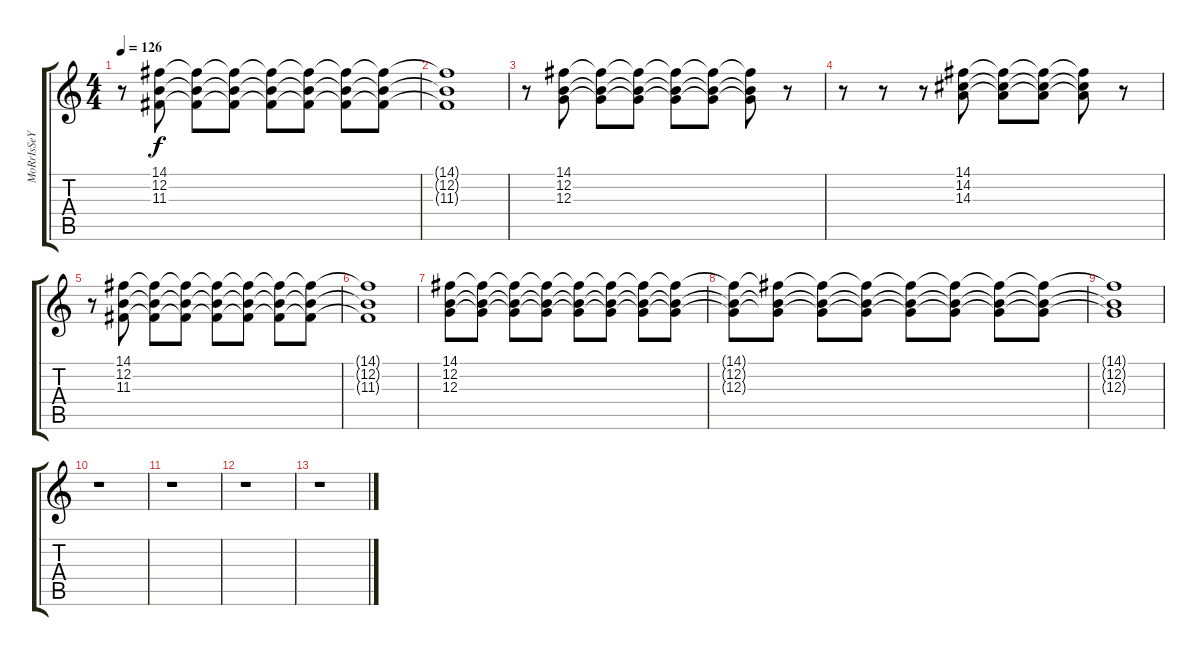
\track ("MoRrIsSeY" "MoRrIsSeY") {instrument flute}
\staff {score tabs}
\tuning (E4 B3 G3 D3 A2 E2) {hide}
\ts (4 4)
\tempo 126
\clef g2
\ks c
r.8{dy f volume 0 instrument fx4atmosphere} (14.1 12.2 11.3).8{volume 5} (14.1{t} 12.2{t} 11.3{t}).8 (14.1{t} 12.2{t} 11.3{t}).8{volume 8} (14.1{t} 12.2{t} 11.3{t}).8 (14.1{t} 12.2{t} 11.3{t}).8 (14.1{t} 12.2{t} 11.3{t}).8 (14.1{t} 12.2{t} 11.3{t}).8 |
(14.1{t} 12.2{t} 11.3{t}).1 |
r.8{volume 0 instrument fx4atmosphere} (14.1 12.2 12.3).8{volume 5} (14.1{t} 12.2{t} 12.3{t}).8 (14.1{t} 12.2{t} 12.3{t}).8{volume 7} (14.1{t} 12.2{t} 12.3{t}).8 (14.1{t} 12.2{t} 12.3{t}).8 (14.1{t} 12.2{t} 12.3{t}).8 r.8{volume 0} |
r.8 r.8 r.8 (14.1 14.2 14.3).8{volume 7} (14.1{t} 14.2{t} 14.3{t}).8 (14.1{t} 14.2{t} 14.3{t}).8 (14.1{t} 14.2{t} 14.3{t}).8 r.8{volume 0} |
r.8{volume 0 instrument fx4atmosphere} (14.1 12.2 11.3).8{volume 5} (14.1{t} 12.2{t} 11.3{t}).8 (14.1{t} 12.2{t} 11.3{t}).8{volume 8} (14.1{t} 12.2{t} 11.3{t}).8 (14.1{t} 12.2{t} 11.3{t}).8 (14.1{t} 12.2{t} 11.3{t}).8 (14.1{t} 12.2{t} 11.3{t}).8 |
(14.1{t} 12.2{t} 11.3{t}).1 |
(14.1 12.2 12.3).8{volume 5 instrument fx4atmosphere} (14.1{t} 12.2{t} 12.3{t}).8 (14.1{t} 12.2{t} 12.3{t}).8 (14.1{t} 12.2{t} 12.3{t}).8{volume 2} (14.1{t} 12.2{t} 12.3{t}).8 (14.1{t} 12.2{t} 12.3{t}).8 (14.1{t} 12.2{t} 12.3{t}).8 (14.1{t} 12.2{t} 12.3{t}).8 |
(14.1{t} 12.2{t} 12.3{t}).8 (14.1{t} 12.2{t} 12.3{t}).8{volume 0} (14.1{t} 12.2{t} 12.3{t}).8 (14.1{t} 12.2{t} 12.3{t}).8 (14.1{t} 12.2{t} 12.3{t}).8 (14.1{t} 12.2{t} 12.3{t}).8 (14.1{t} 12.2{t} 12.3{t}).8 (14.1{t} 12.2{t} 12.3{t}).8 |
(14.1{t} 12.2{t} 12.3{t}).1 |
r.1 |
r.1 |
r.1 |
r.1
